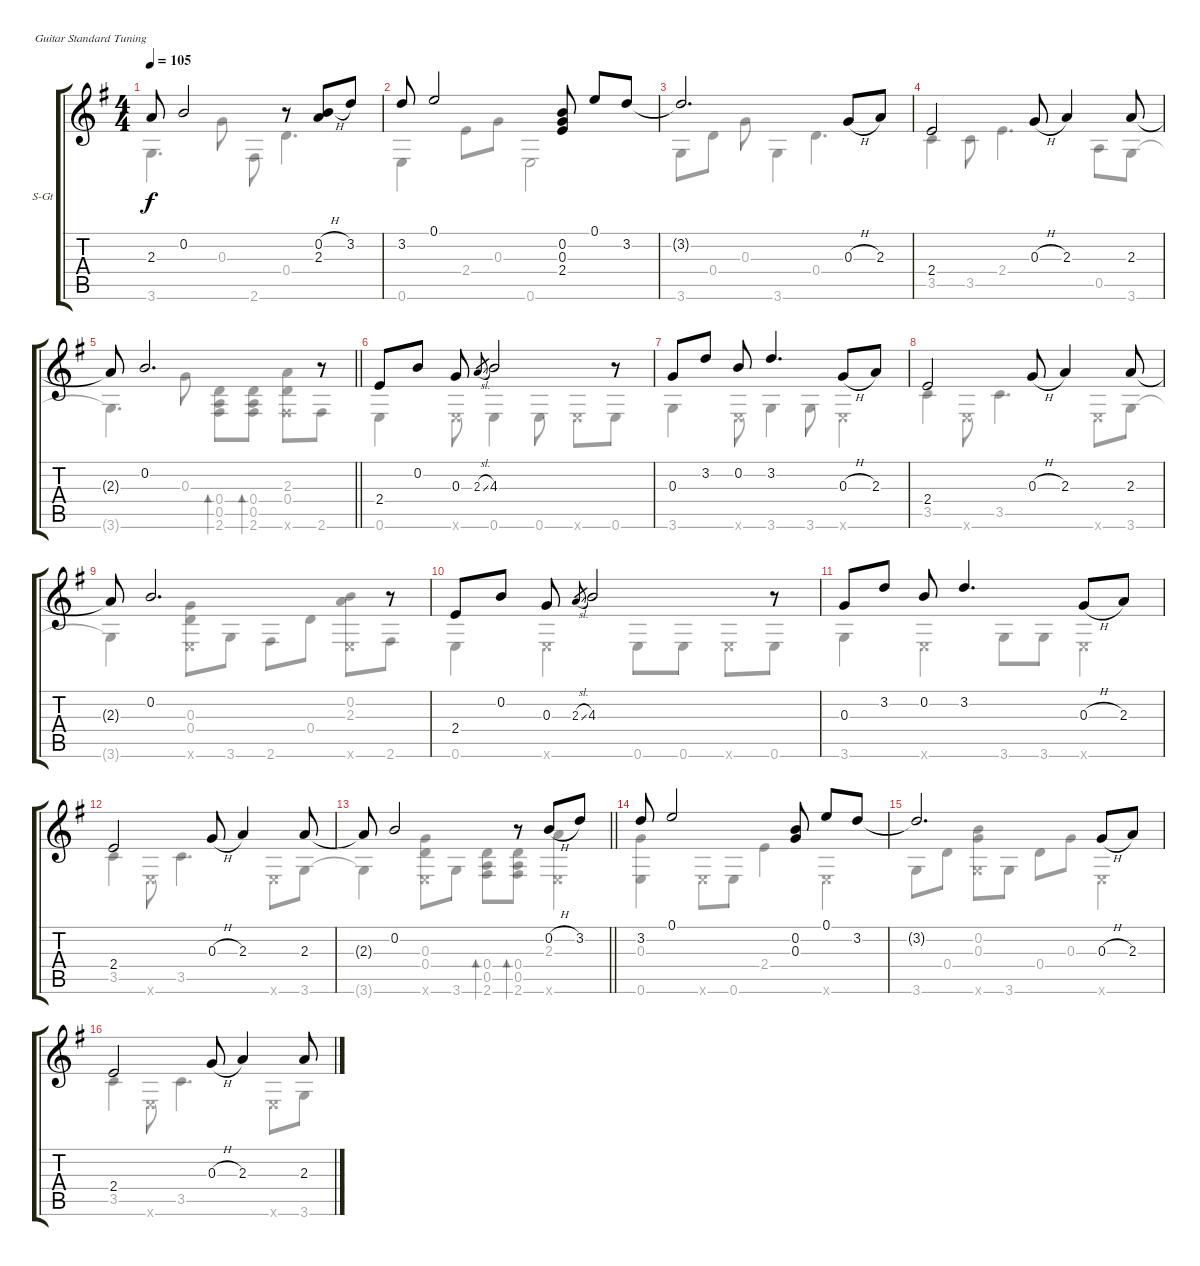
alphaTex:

\defaultSystemsLayout 4
\bracketExtendMode groupsimilarinstruments
\firstSystemTrackNameOrientation horizontal
\otherSystemsTrackNameOrientation horizontal
\track ("Steel Guitar" "S-Gt") {instrument acousticguitarsteel}
\staff {score tabs}
\tuning (E4 B3 G3 D3 A2 E2)
\voice
\ts (4 4)
\tempo 105
\clef g2
\scale
0.517143
\ks eminor
2.3{t}.8{dy f} 0.2.2 r.8 (2.3 0.2{h}).8 3.2.8 |
\scale
0.482906 3.2.8 0.1.2 (0.2 0.3 2.4).8 0.1.8 3.2.8 |
\scale
0.538571 3.2{t}.2{d} 0.3{h}.8 2.3.8 |
\scale
0.461538 2.4.2 0.3{h}.8 2.3.4 2.3.8 |
\scale
0.517565
\barLineRight lightlight
2.3{t}.8 0.2.2{d} r.8 |
\scale
0.482906 2.4.8 0.2.8 0.3.8 2.3{sl}.8{gr} 4.3.2 r.8 |
\scale
0.538571 0.3.8 3.2.8 0.2.8 3.2.4{d} 0.3{h}.8 2.3.8 |
\scale
0.461538 2.4.2 0.3{h}.8 2.3.4 2.3.8 |
\scale
0.527574 2.3{t}.8 0.2.2{d} r.8 |
\scale
0.472934 2.4.8 0.2.8 0.3.8 2.3{sl}.8{gr} 4.3.2 r.8 |
\scale
0.531429 0.3.8 3.2.8 0.2.8 3.2.4{d} 0.3{h}.8 2.3.8 |
\scale
0.468661 2.4.2 0.3{h}.8 2.3.4 2.3.8 |
\scale
0.521429
\barLineRight lightlight
2.3{t}.8 0.2.2 r.8{bd 0} 0.2{h}.8 3.2.8 |
\scale
0.478632 3.2.8 0.1.2 (0.2 0.3).8 0.1.8 3.2.8 |
\scale
0.531429 3.2{t}.2{d} 0.3{h}.8 2.3.8 |
\scale
0.468661 2.4.2 0.3{h}.8 2.3.4 2.3.8
\voice
\clef g2
\ottava regular
\simile none
\scale
0.517143
\ks eminor
3.6{t}.4{d dy f} 0.3.8 2.6.8 0.4.4{d} |
\scale
0.482906 0.6.4 2.4.8 0.3.8 0.6.2 |
\scale
0.538571 3.6.8 0.4.8 0.3.8 3.6.4 0.4.4{d} |
\scale
0.461538 3.5.4 3.5.8 2.4.4{d} 0.5.8 3.6.8 |
\scale
0.517565
\barLineRight lightlight
3.6{t}.4{d} 0.3.8 (2.6 0.5 0.4).8{bd 30} (0.4 2.6 0.5).8{bd 30} (2.6{x} 2.3 0.4).8 2.6.8 |
\scale
0.482906 0.6.4 0.6{x}.8 0.6.4 0.6.8 0.6{x}.8 0.6.8 |
\scale
0.538571 3.6.4 0.6{x}.8 3.6.4 3.6.8 0.6{x}.4 |
\scale
0.461538 3.5.4 0.6{x}.8 3.5.4{d} 0.6{x}.8 3.6.8 |
\scale
0.527574 3.6{t}.4 (0.6{x} 0.3 0.4).8 3.6.8 2.6.8 0.4.8 (0.6{x} 2.3 0.2).8 2.6.8 |
\scale
0.472934 0.6.4 0.6{x}.4 0.6.8 0.6.8 0.6{x}.8 0.6.8 |
\scale
0.531429 3.6.4 0.6{x}.4 3.6.8 3.6.8 0.6{x}.4 |
\scale
0.468661 3.5.4 0.6{x}.8 3.5.4{d} 0.6{x}.8 3.6.8 |
\scale
0.521429
\barLineRight lightlight
3.6{t}.4 (0.6{x} 0.3 0.4).8 3.6.8 (2.6 0.5 0.4).8{bd 30} (0.4 0.5 2.6).8{bd 30} (0.6{x} 2.3).4 |
\scale
0.478632 (0.6 0.3).4 0.6{x}.8 0.6.8 2.4.4 0.6{x}.4 |
\scale
0.531429 3.6.8 0.4.8 (3.6{x} 0.3 0.2).8 3.6.8 0.4.8 0.3.8 0.6{x}.4 |
\scale
0.468661 3.5.4 0.6{x}.8 3.5.4{d} 0.6{x}.8 3.6.8
